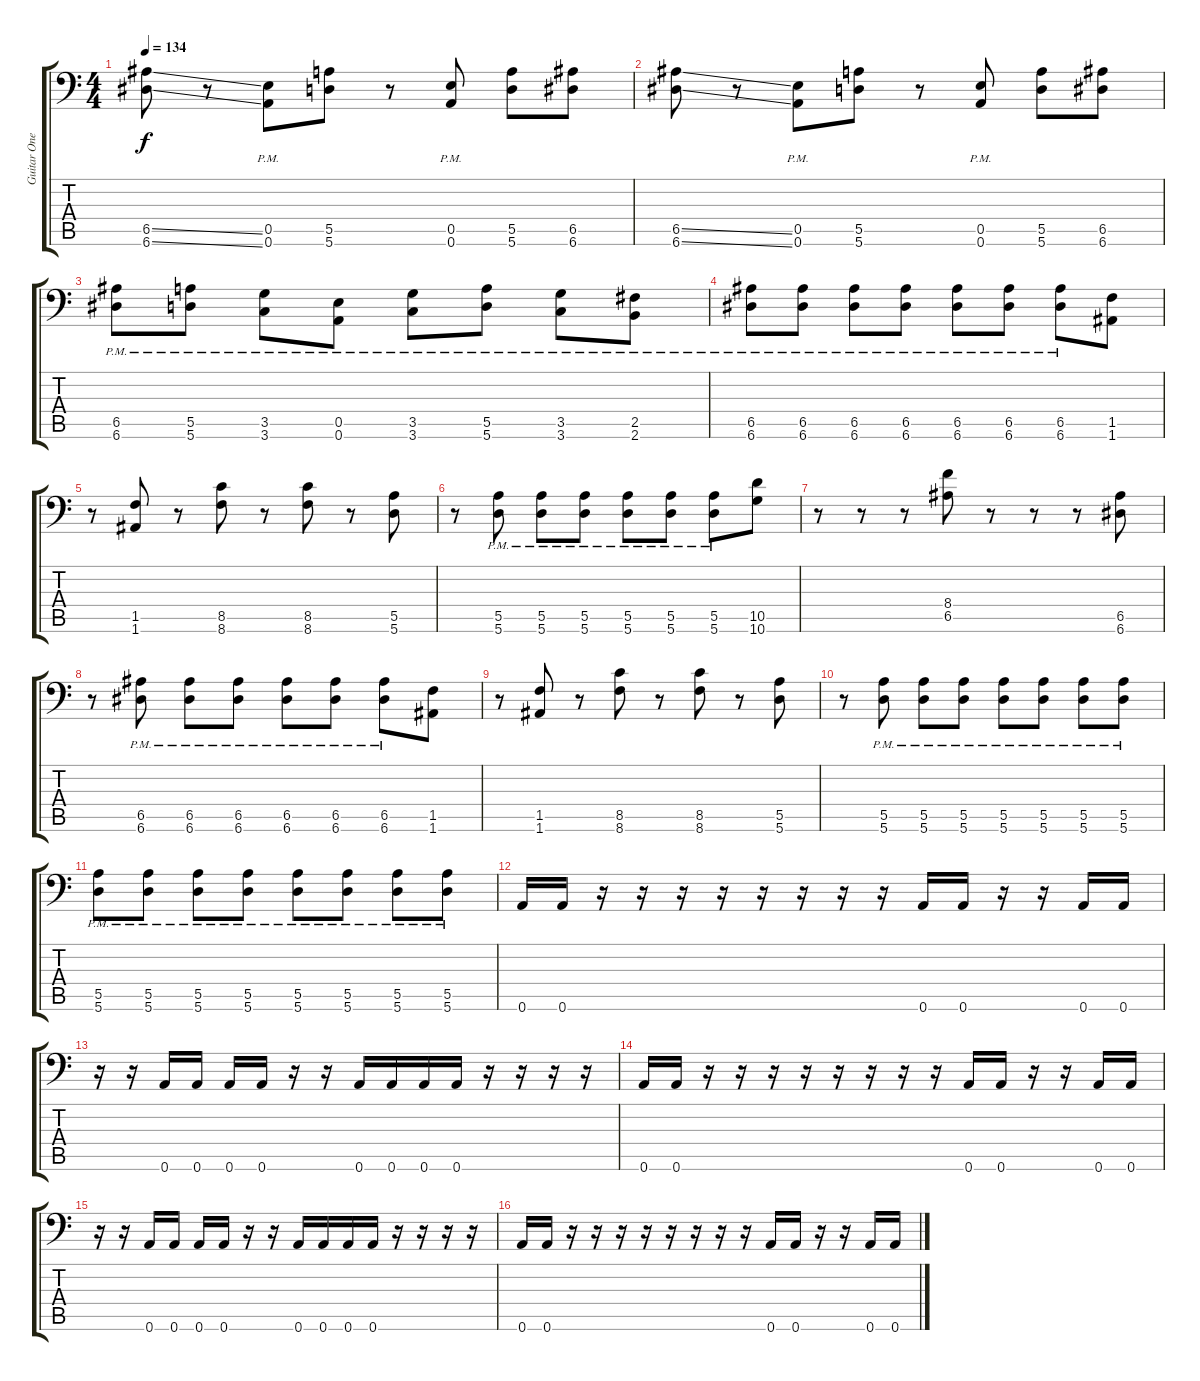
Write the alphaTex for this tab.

\track ("Guitar One" "Guitar One") {instrument distortionguitar}
\staff {score tabs}
\tuning (B3 Gb3 D3 A2 E2 A1) {hide}
\ts (4 4)
\tempo 134
\clef f4
\ks c
(6.5{ss} 6.6{ss}).8{dy f} r.8 (0.5{pm} 0.6{pm}).8 (5.5 5.6).8 r.8 (0.5{pm} 0.6{pm}).8 (5.5 5.6).8 (6.5 6.6).8 |
(6.5{ss} 6.6{ss}).8 r.8 (0.5{pm} 0.6{pm}).8 (5.5 5.6).8 r.8 (0.5{pm} 0.6{pm}).8 (5.5 5.6).8 (6.5 6.6).8 |
(6.5{pm} 6.6{pm}).8 (5.5{pm} 5.6{pm}).8 (3.5{pm} 3.6{pm}).8 (0.5{pm} 0.6{pm}).8 (3.5{pm} 3.6{pm}).8 (5.5{pm} 5.6{pm}).8 (3.5{pm} 3.6{pm}).8 (2.5{pm} 2.6{pm}).8 |
(6.5{pm} 6.6{pm}).8 (6.5{pm} 6.6{pm}).8 (6.5{pm} 6.6{pm}).8 (6.5{pm} 6.6{pm}).8 (6.5{pm} 6.6{pm}).8 (6.5{pm} 6.6{pm}).8 (6.5{pm} 6.6{pm}).8 (1.5 1.6).8 |
r.8 (1.5 1.6).8 r.8 (8.5 8.6).8 r.8 (8.5 8.6).8 r.8 (5.5 5.6).8 |
r.8 (5.5{pm} 5.6).8 (5.5{pm} 5.6{pm}).8 (5.5{pm} 5.6{pm}).8 (5.5{pm} 5.6{pm}).8 (5.5{pm} 5.6{pm}).8 (5.5{pm} 5.6{pm}).8 (10.5 10.6).8 |
r.8 r.8 r.8 (8.4 6.5).8 r.8 r.8 r.8 (6.5 6.6).8 |
r.8 (6.5{pm} 6.6{pm}).8 (6.5{pm} 6.6{pm}).8 (6.5{pm} 6.6{pm}).8 (6.5{pm} 6.6{pm}).8 (6.5{pm} 6.6{pm}).8 (6.5{pm} 6.6{pm}).8 (1.5 1.6).8 |
r.8 (1.5 1.6).8 r.8 (8.5 8.6).8 r.8 (8.5 8.6).8 r.8 (5.5 5.6).8 |
r.8 (5.5{pm} 5.6{pm}).8 (5.5{pm} 5.6{pm}).8 (5.5{pm} 5.6{pm}).8 (5.5{pm} 5.6{pm}).8 (5.5{pm} 5.6{pm}).8 (5.5{pm} 5.6{pm}).8 (5.5{pm} 5.6{pm}).8 |
(5.5{pm} 5.6{pm}).8 (5.5{pm} 5.6{pm}).8 (5.5{pm} 5.6{pm}).8 (5.5{pm} 5.6{pm}).8 (5.5{pm} 5.6{pm}).8 (5.5{pm} 5.6{pm}).8 (5.5{pm} 5.6{pm}).8 (5.5{pm} 5.6{pm}).8 |
0.6.16 0.6.16 r.16 r.16 r.16 r.16 r.16 r.16 r.16 r.16 0.6.16 0.6.16 r.16 r.16 0.6.16 0.6.16 |
r.16 r.16 0.6.16 0.6.16 0.6.16 0.6.16 r.16 r.16 0.6.16 0.6.16 0.6.16 0.6.16 r.16 r.16 r.16 r.16 |
0.6.16 0.6.16 r.16 r.16 r.16 r.16 r.16 r.16 r.16 r.16 0.6.16 0.6.16 r.16 r.16 0.6.16 0.6.16 |
r.16 r.16 0.6.16 0.6.16 0.6.16 0.6.16 r.16 r.16 0.6.16 0.6.16 0.6.16 0.6.16 r.16 r.16 r.16 r.16 |
0.6.16 0.6.16 r.16 r.16 r.16 r.16 r.16 r.16 r.16 r.16 0.6.16 0.6.16 r.16 r.16 0.6.16 0.6.16
